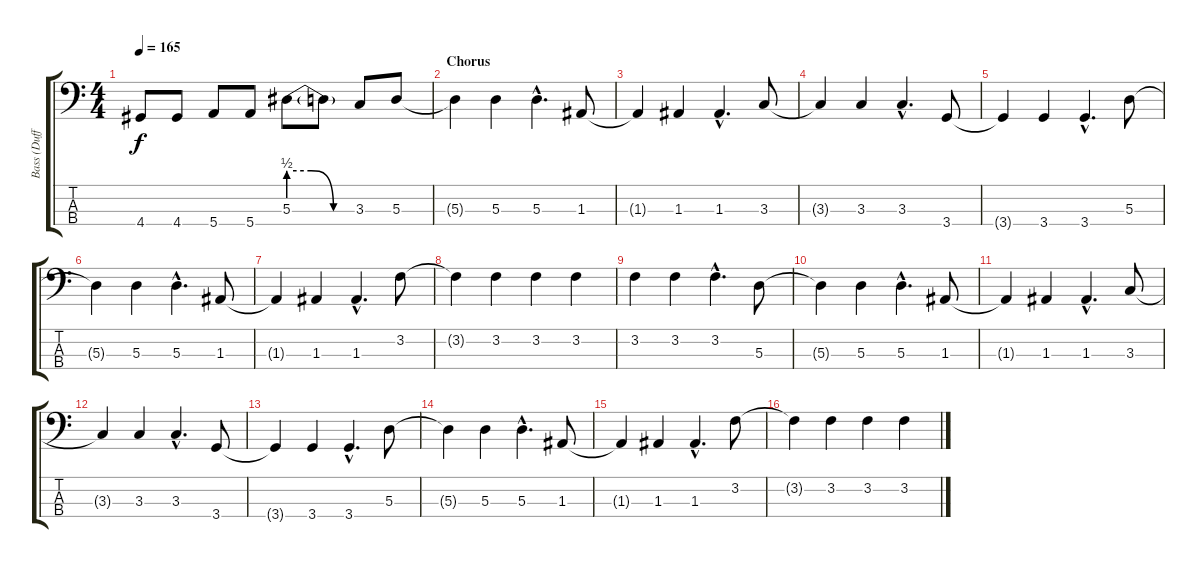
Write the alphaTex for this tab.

\track ("Bass (Duff)" "Bass (Duff") {instrument electricbasspick}
\staff {score tabs}
\tuning (G2 D2 A1 E1) {hide}
\ts (4 4)
\tempo 165
\clef f4
\ks c
4.4.8{dy f} 4.4.8 5.4.8 5.4.8 5.3{be (custom 0 2 20 2 40 0 60 0)}.8 5.3{t}.8 3.3.8 5.3.8 |
\section ("" "Chorus")
5.3{t}.4 5.3.4 5.3{hac}.4{d} 1.3.8 |
1.3{t}.4 1.3.4 1.3{hac}.4{d} 3.3.8 |
3.3{t}.4 3.3.4 3.3{hac}.4{d} 3.4.8 |
3.4{t}.4 3.4.4 3.4{hac}.4{d} 5.3.8 |
5.3{t}.4 5.3.4 5.3{hac}.4{d} 1.3.8 |
1.3{t}.4 1.3.4 1.3{hac}.4{d} 3.2.8 |
3.2{t}.4 3.2.4 3.2.4 3.2.4 |
3.2.4 3.2.4 3.2{hac}.4{d} 5.3.8 |
5.3{t}.4 5.3.4 5.3{hac}.4{d} 1.3.8 |
1.3{t}.4 1.3.4 1.3{hac}.4{d} 3.3.8 |
3.3{t}.4 3.3.4 3.3{hac}.4{d} 3.4.8 |
3.4{t}.4 3.4.4 3.4{hac}.4{d} 5.3.8 |
5.3{t}.4 5.3.4 5.3{hac}.4{d} 1.3.8 |
1.3{t}.4 1.3.4 1.3{hac}.4{d} 3.2.8 |
3.2{t}.4 3.2.4 3.2.4 3.2.4
